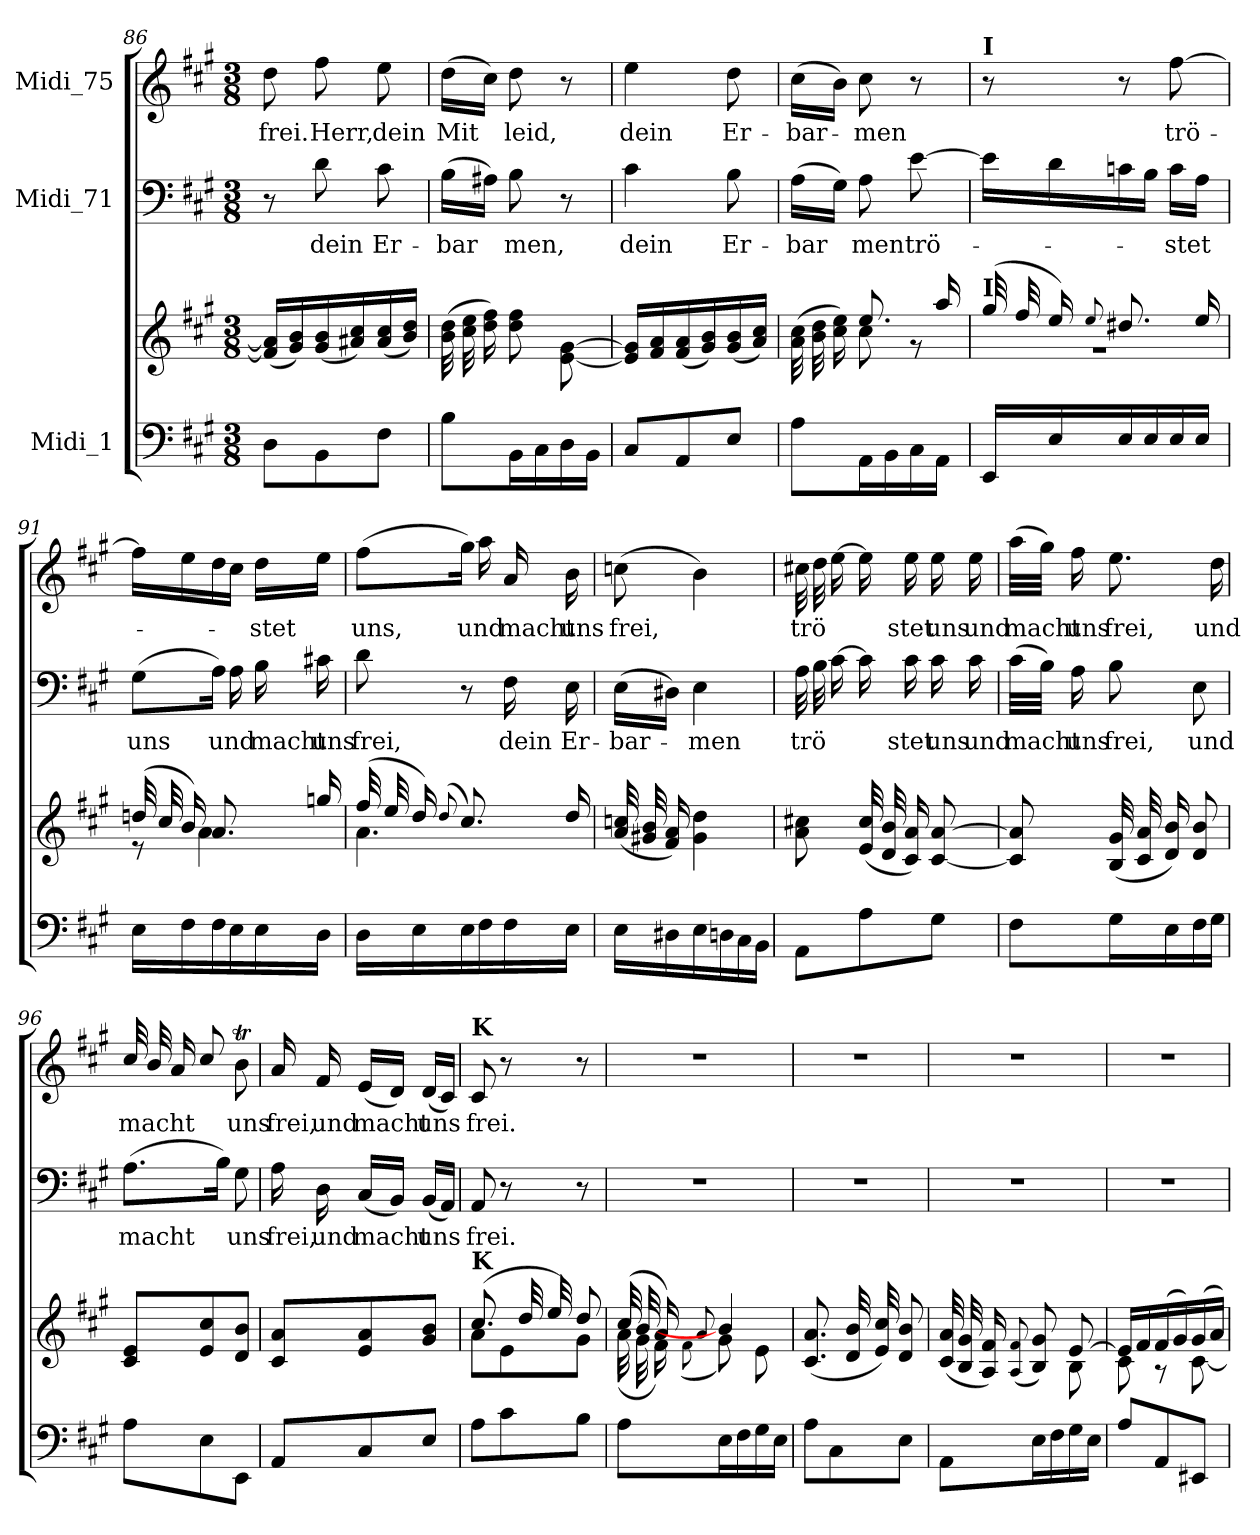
**kern	**kern	**kern	**text	**kern	**text
*part3	*part3	*part2	*part2	*part1	*part1
*staff4	*staff3	*staff2	*staff2	*staff1	*staff1
*I"Midi_1	*	*I"Midi_71	*	*I"Midi_75	*
*clefF4	*clefG2	*clefF4	*	*clefG2	*
*k[f#c#g#]	*k[f#c#g#]	*k[f#c#g#]	*	*k[f#c#g#]	*
*A:	*A:	*A:	*	*A:	*
*M3/8	*M3/8	*M3/8	*	*M3/8	*
=86	=86	=86	=86	=86	=86
*	*^	*	*	*	*
!	!	!	!	!	!	!LO:LY:b
8DL	(<16f#/] 16a/]LL	4ryy	8r	.	8dd	frei.
.	16g#/ 16b/)	.	.	.	.	.
!	!	!	!	!LO:LY:b	!	!LO:LY:b
8BB	(<16g#/ 16b/	.	8d	dein	8ff#	Herr,
.	16a#X/ 16cc#/)	.	.	.	.	.
!	!	!	!	!LO:LY:b	!	!LO:LY:b
8F#J	(<16a#/ 16cc#/	8ryy	8c#	Er-	8ee	dein
.	16b/ 16dd/JJ)	.	.	.	.	.
!!LO:LB:g=z
=87	=87	=87	=87	=87	=87	=87
!	!	!	!	!LO:LY:b	!	!LO:LY:b
8BL	(>32b\ 32dd\LLL	4ryy	(>16BLL	-bar	(>16ddLL	Mit
.	32cc#\ 32ee\	.	.	.	.	.
.	16dd\ 16ff#\JJ)	.	16A#XJJ)	.	16cc#JJ)	.
!	!	!	!	!LO:LY:b	!	!LO:LY:b
16BBL	8dd\ 8ff#\L	.	8B	men,	8dd	leid,
16C#	.	.	.	.	.	.
16D	[8e\ [8g#\J	8ryy	8r	.	8r	.
16BBJJ	.	.	.	.	.	.
=88	=88	=88	=88	=88	=88	=88
!	!	!	!	!LO:LY:b	!	!LO:LY:b
8C#L	16e/] 16g#/]LL	4ryy	4c#	dein	4ee	dein
.	16f#/ 16a/	.	.	.	.	.
8AA	(<16f#/ 16a/	.	.	.	.	.
.	16g#/ 16b/)	.	.	.	.	.
!	!	!	!	!LO:LY:b	!	!LO:LY:b
8EJ	(<16g#/ 16b/	8ryy	8B	Er-	8dd	Er-
.	16a/ 16cc#/JJ)	.	.	.	.	.
=89	=89	=89	=89	=89	=89	=89
!	!	!	!	!LO:LY:b	!	!LO:LY:b
8AL	(>32a\ 32cc#\LLL	8ryy	(>16ALL	-bar	(>16cc#LL	-bar-
.	32b\ 32dd\	.	.	.	.	.
.	16cc#\ 16ee\JJ)	.	16G#JJ)	.	16bJJ)	.
!	!	!	!	!LO:LY:b	!	!LO:LY:b
16AAL	8.ee/L	8cc#\	8A	men	8cc#	-men
16BB	.	.	.	.	.	.
!	!	!	!	!LO:LY:b	!	!
16C#	.	8r	[8e	trö-	8r	.
16AAJJ	16aa/J	.	.	.	.	.
=90	=90	=90	=90	=90	=90	=90
!	!	!	!	!	!LO:TX:a:B:t=I	!
!	!LO:TX:a:B:t=I	!	!	!	!	!
!	!	!LO:N:vis=1	!	!	!	!
16EELL	(<32gg#/LLL	4.r	16eLL]	.	8r	.
.	32ff#/	.	.	.	.	.
16E	16ee/JJ)	.	16d	.	.	.
.	8qqee/	.	.	.	.	.
16E	8.dd#X/L	.	16cn	.	8r	.
16E	.	.	16BJJ	.	.	.
!	!	!	!	!LO:LY:b	!	!LO:LY:b
16E	.	.	16cLL	-stet	[8ff#	trö-
16EJJ	16ee/J	.	16AJJ	.	.	.
=91	=91	=91	=91	=91	=91	=91
!	!	!	!	!LO:LY:b	!	!
16ELL	(>32ddn/LLL	8r	(>8G#L	uns	16ff#LL]	.
.	32cc#/	.	.	.	.	.
16F#	16b/JJ)	.	.	.	16ee	.
16F#	8.a/L	4a\	16AJ)	.	16dd	.
!	!	!	!	!LO:LY:b	!	!
16E	.	.	16A	und	16cc#JJ	.
!	!	!	!	!LO:LY:b	!	!LO:LY:b
16E	.	.	16B	macht	16ddLL	-stet
!	!	!	!	!LO:LY:b	!	!
16DJJ	16ggn/J	.	16c#X	uns	16eeJJ	.
!!LO:LB:g=z
=92	=92	=92	=92	=92	=92	=92
!	!	!	!	!LO:LY:b	!	!LO:LY:b
16DLL	(>32ff#/LLL	4.a\	8d	frei,	(>8ff#L	uns,
.	32ee/	.	.	.	.	.
16E	16dd/JJ)	.	.	.	.	.
.	(>8qqdd/	.	.	.	.	.
16E	8.cc#/L)	.	8r	.	16gg#J)	.
!	!	!	!	!	!	!LO:LY:b
16F#	.	.	.	.	16aa	und
!	!	!	!	!LO:LY:b	!	!LO:LY:b
16F#	.	.	16F#	dein	16a	macht
!	!	!	!	!LO:LY:b	!	!LO:LY:b
16EJJ	16dd/J	.	16E	Er-	16b	uns
=93	=93	=93	=93	=93	=93	=93
!	!	!	!	!LO:LY:b	!	!LO:LY:b
16E\LL	(<32a/ 32ccn/LLL	4ryy	(>16ELL	-bar-	(>8ccn	frei,
.	32g#X/ 32b/	.	.	.	.	.
16D#X\	16f#/ 16a/JJ)	.	16D#XJJ)	.	.	.
!	!	!	!	!LO:LY:b	!	!
16E\	4g#\ 4dd\	.	4E	-men	4b)	.
16Dn\	.	.	.	.	.	.
16C#\	.	8ryy	.	.	.	.
16BB\JJ	.	.	.	.	.	.
=94	=94	=94	=94	=94	=94	=94
!	!	!	!	!LO:LY:b	!	!LO:LY:b
8AAL	8a\ 8cc#X\	4ryy	32ALLL	trö	32cc#XLLL	trö
.	.	.	32B	.	32dd	.
.	.	.	[16c#JJ	.	[16eeJJ	.
8A	(<32e/ 32cc#/LLL	.	16c#]	.	16ee]	.
.	32d/ 32b/	.	.	.	.	.
!	!	!	!	!LO:LY:b	!	!LO:LY:b
.	16c#/ 16a/JJ)	.	16c#	stet	16ee	stet
!	!	!	!	!LO:LY:b	!	!LO:LY:b
8G#J	[8c#/ [8a/	8ryy	16c#	uns	16ee	uns
!	!	!	!	!LO:LY:b	!	!LO:LY:b
.	.	.	16c#	und	16ee	und
=95	=95	=95	=95	=95	=95	=95
!	!	!	!	!LO:LY:b	!	!LO:LY:b
8F#L	8c#/] 8a/]	4ryy	(>32c#LLL	macht	(>32aaLLL	macht
.	.	.	32BJJJ)	.	32gg#JJJ)	.
!	!	!	!	!LO:LY:b	!	!LO:LY:b
.	.	.	16A	uns	16ff#	uns
!	!	!	!	!LO:LY:b	!	!LO:LY:b
16G#L	(<32B/ 32g#/LLL	.	8B	frei,	8.ee	frei,
.	32c#/ 32a/	.	.	.	.	.
16E	16d/ 16b/JJ)	.	.	.	.	.
!	!	!	!	!LO:LY:b	!	!
16F#	8d/ 8b/	8ryy	8E	und	.	.
!	!	!	!	!	!	!LO:LY:b
16G#JJ	.	.	.	.	16dd	und
=96	=96	=96	=96	=96	=96	=96
!	!	!	!	!LO:LY:b	!	!LO:LY:b
8A\L	8c#/ 8e/L	4ryy	(>8.AL	macht	32cc#/LLL	macht
.	.	.	.	.	32b/	.
.	.	.	.	.	16a/	.
8E\	8e/ 8cc#/	.	.	.	8cc#/J	.
.	.	.	16BJ)	.	.	.
!	!	!	!	!LO:LY:b	!	!LO:LY:b
8EE\J	8d/ 8b/J	8ryy	8G#	uns	8bT	uns
!!LO:LB:g=z
=97	=97	=97	=97	=97	=97	=97
!	!	!	!	!LO:LY:b	!	!LO:LY:b
8AAL	8c#/ 8a/L	4ryy	16A	frei,	16a	frei,
!	!	!	!	!LO:LY:b	!	!LO:LY:b
.	.	.	16D	und	16f#	und
!	!	!	!	!LO:LY:b	!	!LO:LY:b
8C#	8e/ 8a/	.	(<16C#LL	macht	(<16eLL	macht
.	.	.	16BBJJ)	.	16dJJ)	.
!	!	!	!	!LO:LY:b	!	!LO:LY:b
8EJ	8g#/ 8b/J	8ryy	(<16BBLL	uns	(<16dLL	uns
.	.	.	16AAJJ)	.	16c#JJ)	.
=98	=98	=98	=98	=98	=98	=98
!	!	!	!	!	!LO:TX:a:B:t=K	!
!	!LO:TX:a:B:t=K	!	!	!	!	!
!	!	!	!	!LO:LY:b	!	!LO:LY:b
8AL	(>8.cc#/L	8a\L	8AA	frei.	8c#	frei.
8c#	.	8e\	8r	.	8r	.
.	32dd/LL	.	.	.	.	.
.	32ee/)	.	.	.	.	.
8BJ	8dd/J	8g#\J	8r	.	8r	.
=99	=99	=99	=99	=99	=99	=99
!	!	!	!LO:N:vis=1	!	!LO:N:vis=1	!
8AL	(>32cc#/LLL	(<32a\LLL	4.r	.	4.r	.
.	32b/	32g#\	.	.	.	.
.	16a/JJ)	16f#\JJ)	.	.	.	.
.	.	(<8qqf#\	.	.	.	.
.	.	8qqa/	.	.	.	.
16EL	4b/]	8g#\L)	.	.	.	.
16F#	.	.	.	.	.	.
16G#	.	8e\J	.	.	.	.
16EJJ	.	.	.	.	.	.
=100	=100	=100	=100	=100	=100	=100
!	!	!	!LO:N:vis=1	!	!LO:N:vis=1	!
8AL	(<8.c#/ 8.a/L	4ryy	4.r	.	4.r	.
8C#	.	.	.	.	.	.
.	32d/ 32b/LL	.	.	.	.	.
.	32e/ 32cc#/)	.	.	.	.	.
8EJ	8d/ 8b/J	8ryy	.	.	.	.
=101	=101	=101	=101	=101	=101	=101
!	!	!	!LO:N:vis=1	!	!LO:N:vis=1	!
8AAL	(<32c#/ 32a/LLL	4ryy	4.r	.	4.r	.
.	32B/ 32g#/	.	.	.	.	.
.	16A/ 16f#/JJ)	.	.	.	.	.
.	(>8qqA/ 8qqf#/	.	.	.	.	.
16EL	8B/ 8g#/L)	.	.	.	.	.
16F#	.	.	.	.	.	.
16G#	[8e/J	8B\	.	.	.	.
16EJJ	.	.	.	.	.	.
=102	=102	=102	=102	=102	=102	=102
!	!	!	!LO:N:vis=1	!	!LO:N:vis=1	!
8AL	16e/LL]	8c#\	4.r	.	4.r	.
.	16f#/	.	.	.	.	.
8AA	(>16f#/	8r	.	.	.	.
.	16g#/)	.	.	.	.	.
8EE#XJ	(>16g#/	[8c#\	.	.	.	.
.	16a/JJ)	.	.	.	.	.
*	*v	*v	*	*	*	*
=	=	=	=	=	=
*-	*-	*-	*-	*-	*-
